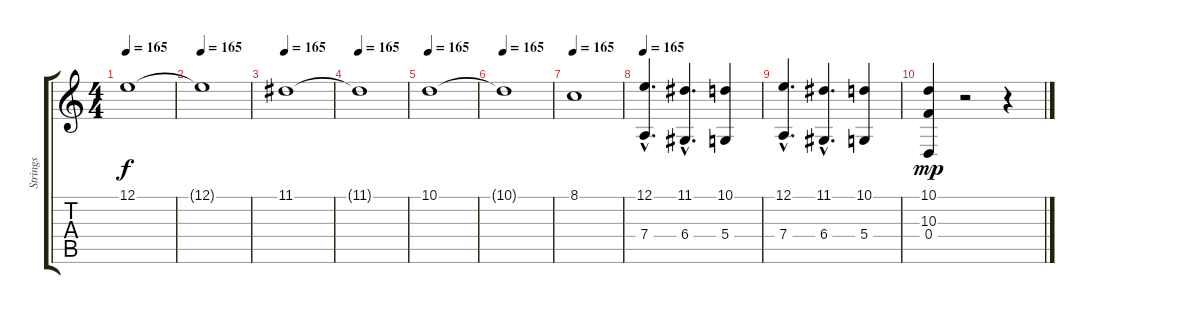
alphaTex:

\track ("Strings" "Strings") {instrument stringensemble1}
\staff {score tabs}
\tuning (E4 B3 G3 D3 A2 E2) {hide}
\ts (4 4)
\tempo 165
\clef g2
\ks c
12.1.1{dy f} |
\tempo 165
12.1{t}.1 |
\tempo 165
11.1.1 |
\tempo 165
11.1{t}.1 |
\tempo 165
10.1.1 |
\tempo 165
10.1{t}.1 |
\tempo 165
8.1.1 |
\tempo 165
(12.1{hac} 7.4{hac}).4{d} (11.1{hac} 6.4{hac}).4{d} (10.1 5.4).4 |
(12.1{hac} 7.4{hac}).4{d} (11.1{hac} 6.4{hac}).4{d} (10.1 5.4).4 |
(10.1 10.3 0.4).4{dy mp} r.2 r.4
